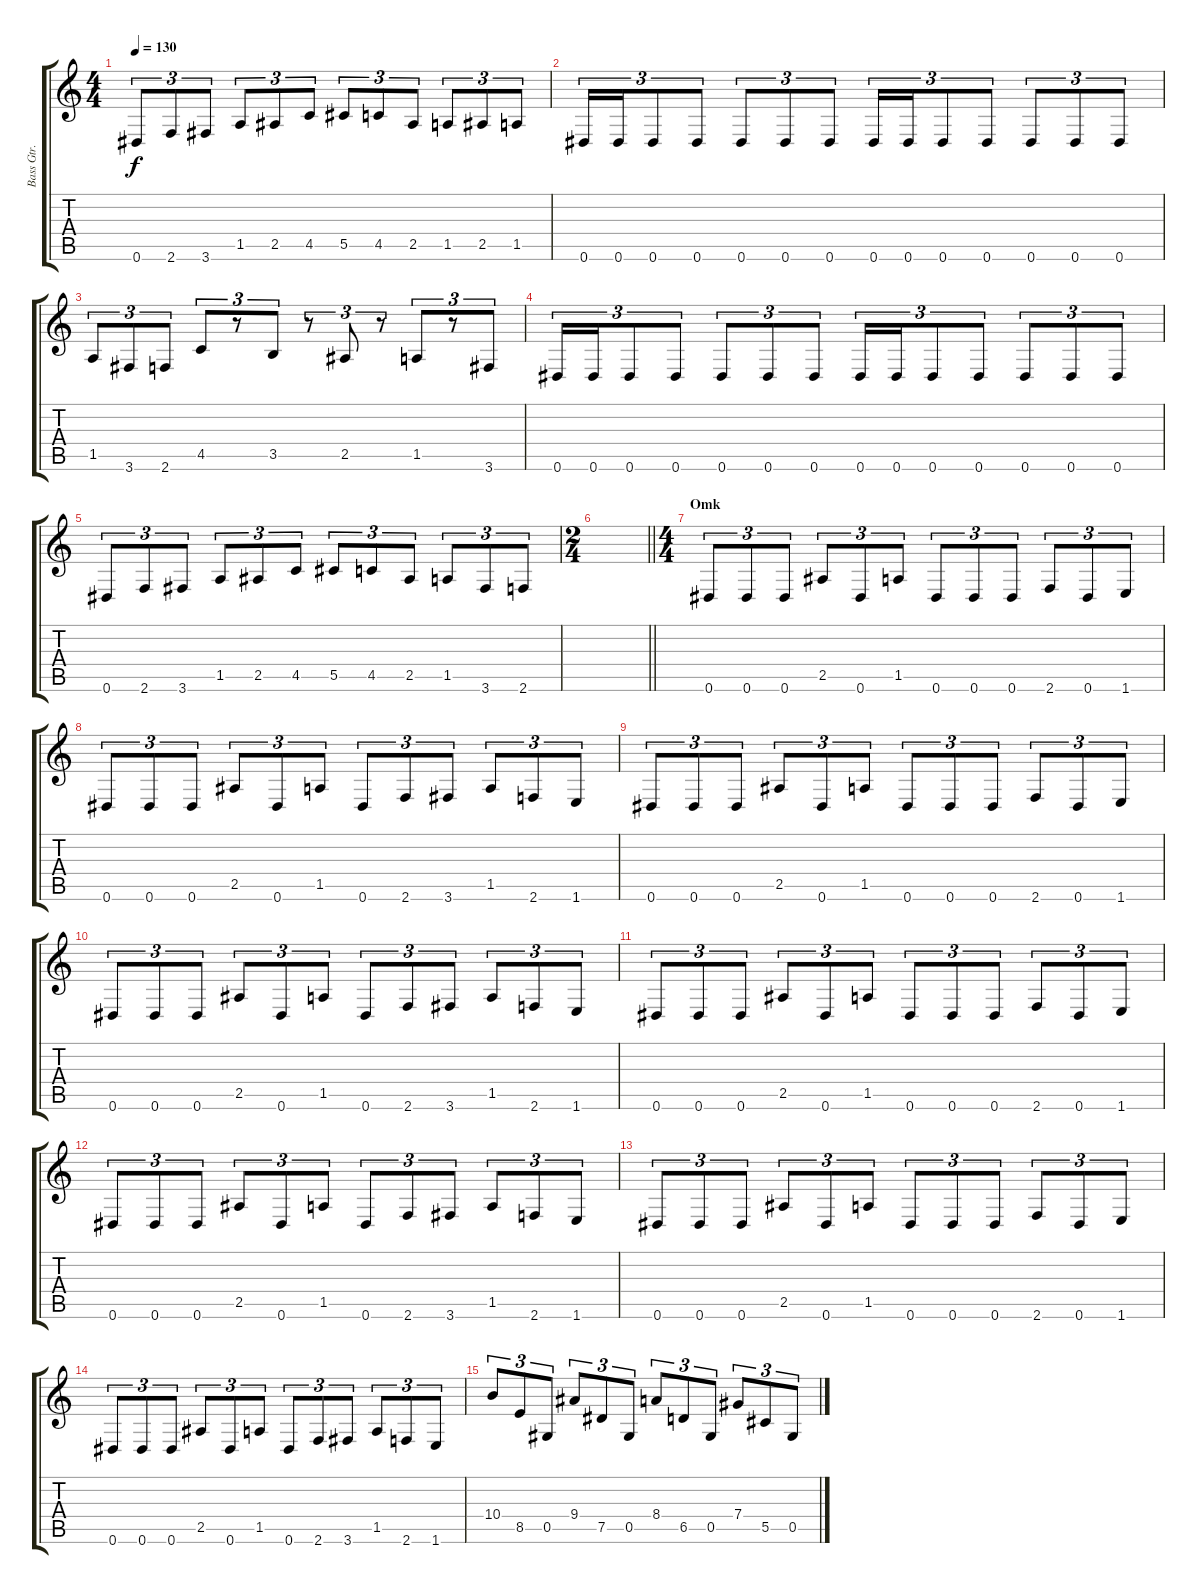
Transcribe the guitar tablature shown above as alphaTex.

\track ("Bass Gtr." "Bass Gtr.") {instrument electricbassfinger}
\staff {score tabs}
\tuning (Eb4 Bb3 Gb3 Db3 Ab2 Eb2) {hide}
\ts (4 4)
\tempo 130
\clef g2
\ks c
0.6.8{tu (3 2) dy f} 2.6.8{tu (3 2)} 3.6.8{tu (3 2)} 1.5.8{tu (3 2)} 2.5.8{tu (3 2)} 4.5.8{tu (3 2)} 5.5.8{tu (3 2)} 4.5.8{tu (3 2)} 2.5.8{tu (3 2)} 1.5.8{tu (3 2)} 2.5.8{tu (3 2)} 1.5.8{tu (3 2)} |
0.6.16{tu (3 2)} 0.6.16{tu (3 2)} 0.6.8{tu (3 2)} 0.6.8{tu (3 2)} 0.6.8{tu (3 2)} 0.6.8{tu (3 2)} 0.6.8{tu (3 2)} 0.6.16{tu (3 2)} 0.6.16{tu (3 2)} 0.6.8{tu (3 2)} 0.6.8{tu (3 2)} 0.6.8{tu (3 2)} 0.6.8{tu (3 2)} 0.6.8{tu (3 2)} |
1.5.8{tu (3 2)} 3.6.8{tu (3 2)} 2.6.8{tu (3 2)} 4.5.8{tu (3 2)} r.8{tu (3 2)} 3.5.8{tu (3 2)} r.8{tu (3 2)} 2.5.8{tu (3 2)} r.8{tu (3 2)} 1.5.8{tu (3 2)} r.8{tu (3 2)} 3.6.8{tu (3 2)} |
0.6.16{tu (3 2)} 0.6.16{tu (3 2)} 0.6.8{tu (3 2)} 0.6.8{tu (3 2)} 0.6.8{tu (3 2)} 0.6.8{tu (3 2)} 0.6.8{tu (3 2)} 0.6.16{tu (3 2)} 0.6.16{tu (3 2)} 0.6.8{tu (3 2)} 0.6.8{tu (3 2)} 0.6.8{tu (3 2)} 0.6.8{tu (3 2)} 0.6.8{tu (3 2)} |
0.6.8{tu (3 2)} 2.6.8{tu (3 2)} 3.6.8{tu (3 2)} 1.5.8{tu (3 2)} 2.5.8{tu (3 2)} 4.5.8{tu (3 2)} 5.5.8{tu (3 2)} 4.5.8{tu (3 2)} 2.5.8{tu (3 2)} 1.5.8{tu (3 2)} 3.6.8{tu (3 2)} 2.6.8{tu (3 2)} |
\ts (2 4)
\barLineRight lightlight
|
\ts (4 4)
\section ("" "Omk")
0.6.8{tu (3 2)} 0.6.8{tu (3 2)} 0.6.8{tu (3 2)} 2.5.8{tu (3 2)} 0.6.8{tu (3 2)} 1.5.8{tu (3 2)} 0.6.8{tu (3 2)} 0.6.8{tu (3 2)} 0.6.8{tu (3 2)} 2.6.8{tu (3 2)} 0.6.8{tu (3 2)} 1.6.8{tu (3 2)} |
0.6.8{tu (3 2)} 0.6.8{tu (3 2)} 0.6.8{tu (3 2)} 2.5.8{tu (3 2)} 0.6.8{tu (3 2)} 1.5.8{tu (3 2)} 0.6.8{tu (3 2)} 2.6.8{tu (3 2)} 3.6.8{tu (3 2)} 1.5.8{tu (3 2)} 2.6.8{tu (3 2)} 1.6.8{tu (3 2)} |
0.6.8{tu (3 2)} 0.6.8{tu (3 2)} 0.6.8{tu (3 2)} 2.5.8{tu (3 2)} 0.6.8{tu (3 2)} 1.5.8{tu (3 2)} 0.6.8{tu (3 2)} 0.6.8{tu (3 2)} 0.6.8{tu (3 2)} 2.6.8{tu (3 2)} 0.6.8{tu (3 2)} 1.6.8{tu (3 2)} |
0.6.8{tu (3 2)} 0.6.8{tu (3 2)} 0.6.8{tu (3 2)} 2.5.8{tu (3 2)} 0.6.8{tu (3 2)} 1.5.8{tu (3 2)} 0.6.8{tu (3 2)} 2.6.8{tu (3 2)} 3.6.8{tu (3 2)} 1.5.8{tu (3 2)} 2.6.8{tu (3 2)} 1.6.8{tu (3 2)} |
0.6.8{tu (3 2)} 0.6.8{tu (3 2)} 0.6.8{tu (3 2)} 2.5.8{tu (3 2)} 0.6.8{tu (3 2)} 1.5.8{tu (3 2)} 0.6.8{tu (3 2)} 0.6.8{tu (3 2)} 0.6.8{tu (3 2)} 2.6.8{tu (3 2)} 0.6.8{tu (3 2)} 1.6.8{tu (3 2)} |
0.6.8{tu (3 2)} 0.6.8{tu (3 2)} 0.6.8{tu (3 2)} 2.5.8{tu (3 2)} 0.6.8{tu (3 2)} 1.5.8{tu (3 2)} 0.6.8{tu (3 2)} 2.6.8{tu (3 2)} 3.6.8{tu (3 2)} 1.5.8{tu (3 2)} 2.6.8{tu (3 2)} 1.6.8{tu (3 2)} |
0.6.8{tu (3 2)} 0.6.8{tu (3 2)} 0.6.8{tu (3 2)} 2.5.8{tu (3 2)} 0.6.8{tu (3 2)} 1.5.8{tu (3 2)} 0.6.8{tu (3 2)} 0.6.8{tu (3 2)} 0.6.8{tu (3 2)} 2.6.8{tu (3 2)} 0.6.8{tu (3 2)} 1.6.8{tu (3 2)} |
0.6.8{tu (3 2)} 0.6.8{tu (3 2)} 0.6.8{tu (3 2)} 2.5.8{tu (3 2)} 0.6.8{tu (3 2)} 1.5.8{tu (3 2)} 0.6.8{tu (3 2)} 2.6.8{tu (3 2)} 3.6.8{tu (3 2)} 1.5.8{tu (3 2)} 2.6.8{tu (3 2)} 1.6.8{tu (3 2)} |
10.4.8{tu (3 2)} 8.5.8{tu (3 2)} 0.5.8{tu (3 2)} 9.4.8{tu (3 2)} 7.5.8{tu (3 2)} 0.5.8{tu (3 2)} 8.4.8{tu (3 2)} 6.5.8{tu (3 2)} 0.5.8{tu (3 2)} 7.4.8{tu (3 2)} 5.5.8{tu (3 2)} 0.5.8{tu (3 2)}
